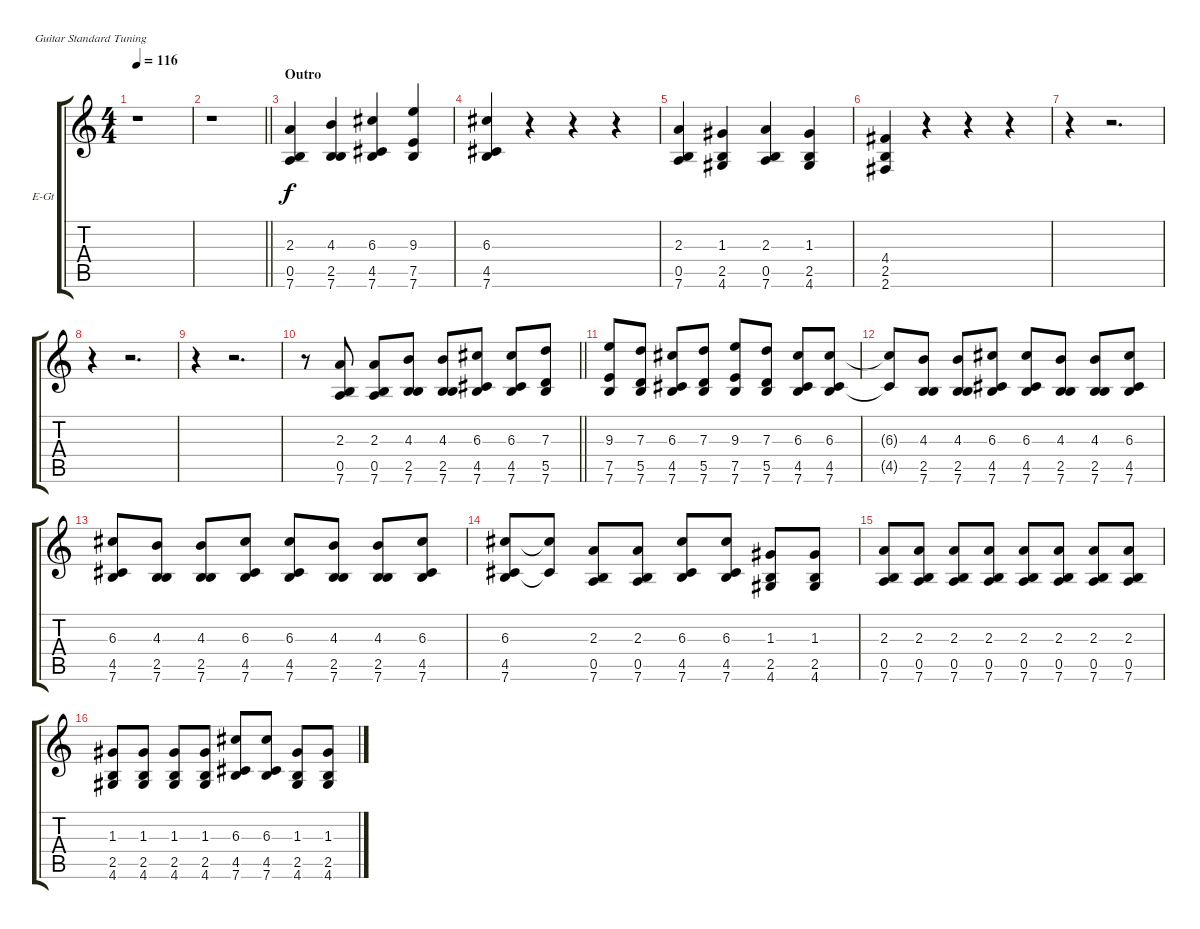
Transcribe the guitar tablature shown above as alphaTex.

\bracketExtendMode groupsimilarinstruments
\firstSystemTrackNameOrientation horizontal
\otherSystemsTrackNameOrientation horizontal
\track ("Solo" "E-Gt") {instrument distortionguitar}
\staff {score tabs}
\tuning (E4 B3 G3 D3 A2 E2)
\ts (4 4)
\tempo 116
\clef g2
\ks c
r.1{dy f} |
\barLineRight lightlight
r.1 |
\section ("" "Outro")
(0.5 7.6 2.3).4 (2.5 7.6 4.3).4 (4.5 7.6 6.3).4 (7.5 7.6 9.3).4 |
(4.5 7.6 6.3).4 r.4 r.4 r.4 |
(0.5 7.6 2.3).4 (4.6 2.5 1.3).4 (0.5 7.6 2.3).4 (4.6 2.5 1.3).4 |
(2.6 2.5 4.4).4 r.4 r.4 r.4 |
r.4 r.2{d} |
r.4 r.2{d} |
r.4 r.2{d} |
\barLineRight lightlight
r.8 (0.5 7.6 2.3).8 (0.5 7.6 2.3).8 (2.5 7.6 4.3).8 (2.5 7.6 4.3).8 (4.5 7.6 6.3).8 (4.5 7.6 6.3).8 (5.5 7.6 7.3).8 |
(7.5 7.6 9.3).8 (5.5 7.6 7.3).8 (4.5 7.6 6.3).8 (5.5 7.6 7.3).8 (7.5 7.6 9.3).8 (5.5 7.6 7.3).8 (4.5 7.6 6.3).8 (4.5 7.6 6.3).8 |
(4.5{t} 6.3{t}).8 (2.5 7.6 4.3).8 (2.5 7.6 4.3).8 (4.5 7.6 6.3).8 (4.5 7.6 6.3).8 (2.5 7.6 4.3).8 (2.5 7.6 4.3).8 (4.5 7.6 6.3).8 |
(4.5 7.6 6.3).8 (2.5 7.6 4.3).8 (2.5 7.6 4.3).8 (4.5 7.6 6.3).8 (4.5 7.6 6.3).8 (2.5 7.6 4.3).8 (2.5 7.6 4.3).8 (4.5 7.6 6.3).8 |
(4.5 7.6 6.3).8 (4.5{t} 6.3{t}).8 (0.5 7.6 2.3).8 (0.5 7.6 2.3).8 (4.5 7.6 6.3).8 (4.5 7.6 6.3).8 (4.6 2.5 1.3).8 (4.6 2.5 1.3).8 |
(0.5 7.6 2.3).8 (0.5 7.6 2.3).8 (0.5 7.6 2.3).8 (0.5 7.6 2.3).8 (0.5 7.6 2.3).8 (0.5 7.6 2.3).8 (0.5 7.6 2.3).8 (0.5 7.6 2.3).8 |
(4.6 2.5 1.3).8 (4.6 2.5 1.3).8 (4.6 2.5 1.3).8 (4.6 2.5 1.3).8 (4.5 7.6 6.3).8 (4.5 7.6 6.3).8 (4.6 2.5 1.3).8 (4.6 2.5 1.3).8
